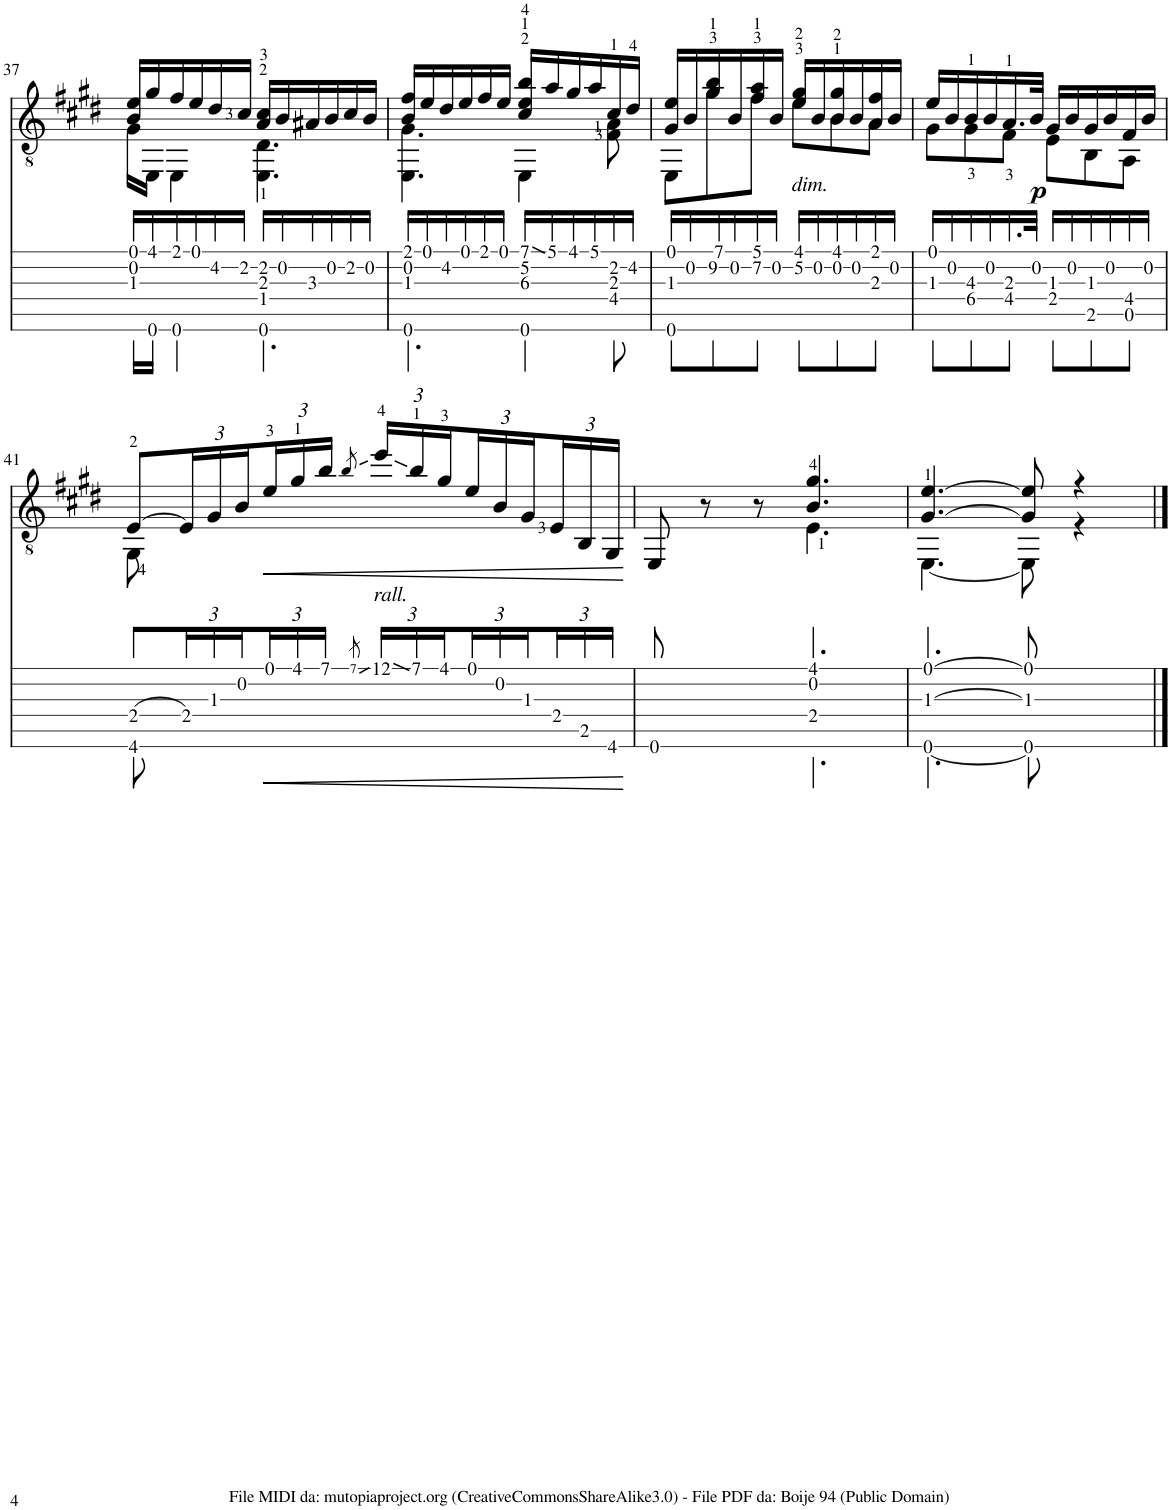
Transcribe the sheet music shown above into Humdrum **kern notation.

**kern	**dynam	**kern	**dynam
*part2	*part2	*part1	*part1
*staff2	*staff2	*staff1	*staff1
*I"Chitarra classica (Intavolatura)	*	*I"Guitar	*
!!LO:PB:g=z
*	*	*clefGv2	*
*k[f#c#g#d#]	*	*k[f#c#g#d#]	*
*M6/8	*	*M6/8	*
=37	=37	=37	=37
*^	*	*^	*
16B/ 16e/LL	16G#\LL	.	16B/ 16e/LL	16G#\LL	.
16g#/	16EE\JJ	.	16g#/	16EE\JJ	.
16f#/	4EE\	.	16f#/	4EE\	.
16e/	.	.	16e/	.	.
16d#/	.	.	16d#/	.	.
16c#/JJ	.	.	16c#/JJ	.	.
16A/ 16c#/LL	4.EE\ 4.D#\	.	16A/ 16c#/LL	4.EE\ 4.D#\	.
16B/	.	.	16B/	.	.
16A#X/	.	.	16A#X/	.	.
16B/	.	.	16B/	.	.
16c#/	.	.	16c#/	.	.
16B/JJ	.	.	16B/JJ	.	.
=38	=38	=38	=38	=38	=38
16B/ 16f#/LL	4.EE\ 4.G#\	.	16B/ 16f#/LL	4.EE\ 4.G#\	.
16e/	.	.	16e/	.	.
16d#/	.	.	16d#/	.	.
16e/	.	.	16e/	.	.
16f#/	.	.	16f#/	.	.
16e/JJ	.	.	16e/JJ	.	.
16c#/ 16e/ 16b/LL	4EE\	.	16c#/ 16e/ 16b/LL	4EE\	.
16a/	.	.	16a/	.	.
16g#/	.	.	16g#/	.	.
16a/	.	.	16a/	.	.
16c#/	8F#\ 8A\	.	16c#/	8F#\ 8A\	.
16d#/JJ	.	.	16d#/JJ	.	.
=39	=39	=39	=39	=39	=39
16G#/ 16e/LL	8EE\L	.	16G#/ 16e/LL	8EE\L	.
16B/	.	.	16B/	.	.
16g#/ 16b/	8g#\	.	16g#/ 16b/	8g#\	.
16B/	.	.	16B/	.	.
16f#/ 16a/	8f#\J	.	16f#/ 16a/	8f#\J	.
16B/JJ	.	.	16B/JJ	.	.
!	!	!	!LO:TX:b:i:t=dim.	!	!
16e/ 16g#/LL	8e\L	.	16e/ 16g#/LL	8e\L	.
16B/	.	.	16B/	.	.
16B/ 16g#/	8B\	.	16B/ 16g#/	8B\	.
16B/	.	.	16B/	.	.
16A/ 16f#/	8A\J	.	16A/ 16f#/	8A\J	.
16B/JJ	.	.	16B/JJ	.	.
=40	=40	=40	=40	=40	=40
16e/LL	8G#\L	.	16e/LL	8G#\L	.
16B/	.	.	16B/	.	.
16B/	8G#\	.	16B/	8G#\	.
16B/	.	.	16B/	.	.
16.A/	8F#\J	.	16.A/	8F#\J	.
!	!	!	!	!	!LO:DY:b
32B/JJk	.	.	32B/JJk	.	p
16G#/LL	8E\L	.	16G#/LL	8E\L	.
16B/	.	.	16B/	.	.
16G#/	8BB\	.	16G#/	8BB\	.
16B/	.	.	16B/	.	.
16F#/	8AA\J	.	16F#/	8AA\J	.
16B/JJ	.	.	16B/JJ	.	.
!!LO:LB:g=z	!!
=41	=41	=41	=41	=41	=41
[8E/L	8GG#\	.	[8E/L	8GG#\	.
*Xbrackettup	*	*	*Xbrackettup	*	*
24E/L]	2ryy	.	24E/L]	2ryy	.
24G#/	.	.	24G#/	.	.
24B/	.	.	24B/	.	.
!	!	!LO:HP:b	!	!	!LO:HP:b
24e/	.	<	24e/	.	<
24g#/	.	.	24g#/	.	.
24b/JJ	.	.	24b/JJ	.	.
8qb/	.	.	8qb/	.	.
!	!	!	!LO:TX:b:i:t=rall.	!	!
24ee/LL	.	.	24ee/LL	.	.
24b/	.	.	24b/	.	.
24g#/	.	.	24g#/	.	.
24e/	.	.	24e/	.	.
24B/	.	.	24B/	.	.
24G#/	.	.	24G#/	.	.
24E/	8ryy	.	24E/	8ryy	.
24BB/	.	.	24BB/	.	.
24GG#/JJ	.	.	24GG#/JJ	.	.
*v	*v	*	*	*	*
*	*	*v	*v	*
.	[	.	[
=42	=42	=42	=42
*^	*	*^	*
8EE/	4.ryy	.	8EE/	4.ryy	.
8r	.	.	8r	.	.
8r	.	.	8r	.	.
4.B/ 4.g#/	4.E\	.	4.B/ 4.g#/	4.E\	.
=43	=43	=43	=43	=43	=43
[4.G#/ [4.e/	[4.EE\	.	[4.G#/ [4.e/	[4.EE\	.
8G#/] 8e/]	8EE\]	.	8G#/] 8e/]	8EE\]	.
4r	4r	.	4r	4r	.
*v	*v	*	*	*	*
*	*	*v	*v	*
==	==	==	==
*-	*-	*-	*-
